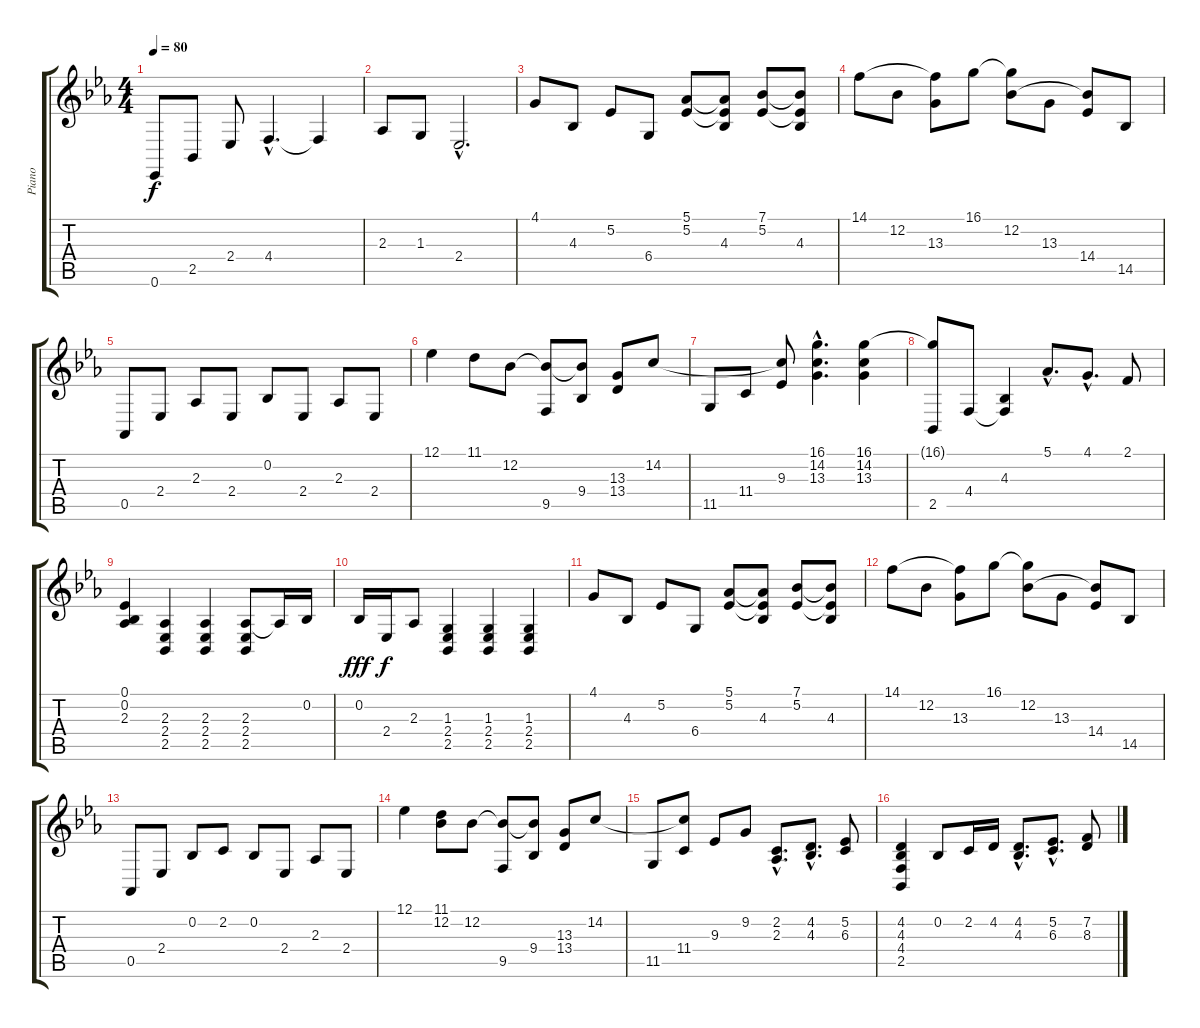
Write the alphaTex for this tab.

\track ("Piano" "Piano") {instrument acousticgrandpiano}
\staff {score tabs}
\tuning (Eb4 Bb3 Gb3 Db3 Ab2 Eb2) {hide}
\ts (4 4)
\tempo 80
\clef g2
\ks eb
0.6.8{dy f instrument acousticgrandpiano} 2.5.8 2.4.8 4.4{hac}.4{d} 4.4{t}.4 |
2.3.8 1.3.8 2.4{hac}.2{d} |
4.1.8 4.3.8 5.2.8 6.4.8 (5.1 5.2).8 (5.1{t} 5.2{t} 4.3).8 (7.1 5.2).8 (7.1{t} 5.2{t} 4.3).8 |
14.1.8 12.2.8 (14.1{t} 13.3).8 16.1.8 (16.1{t} 12.2).8 13.3.8 (12.2{t} 14.4).8 14.5.8 |
0.5.8 2.4.8 2.3.8 2.4.8 0.2.8 2.4.8 2.3.8 2.4.8 |
12.1.4 11.1.8 12.2.8 (12.2{t} 9.5).8 (12.2{t} 9.4).8 (13.3 13.4).8 14.2.8 |
11.5.8 11.4.8 (14.2{t} 9.3).8 (16.1{hac} 14.2{hac} 13.3{hac}).4{d} (16.1 14.2 13.3).4 |
(16.1{t} 2.5).8 4.4.8 (4.3 4.4{t}).4 5.1{hac}.8{d} 4.1{hac}.8{d} 2.1.8 |
(0.1 0.2 2.3).4 (2.3 2.4 2.5).4 (2.3 2.4 2.5).4 (2.3 2.4 2.5).8 2.3{t}.16 0.2.16 |
0.2.16{dy fff} 2.4.16{dy f} 2.3.8 (1.3 2.4 2.5).4 (1.3 2.4 2.5).4 (1.3 2.4 2.5).4 |
4.1.8 4.3.8 5.2.8 6.4.8 (5.1 5.2).8 (5.1{t} 5.2{t} 4.3).8 (7.1 5.2).8 (7.1{t} 5.2{t} 4.3).8 |
14.1.8 12.2.8 (14.1{t} 13.3).8 16.1.8 (16.1{t} 12.2).8 13.3.8 (12.2{t} 14.4).8 14.5.8 |
0.5.8 2.4.8 0.2.8 2.2.8 0.2.8 2.4.8 2.3.8 2.4.8 |
12.1.4 (11.1 12.2).8 12.2.8 (12.2{t} 9.5).8 (12.2{t} 9.4).8 (13.3 13.4).8 14.2.8 |
11.5.8 (14.2{t} 11.4).8 9.3.8 9.2.8 (2.2{hac} 2.3{hac}).8{d} (4.2{hac} 4.3{hac}).8{d} (5.2 6.3).8 |
(4.2 4.3 4.4 2.5).4 0.2.8 2.2.16 4.2.16 (4.2{hac} 4.3{hac}).8{d} (5.2{hac} 6.3{hac}).8{d} (7.2 8.3).8
